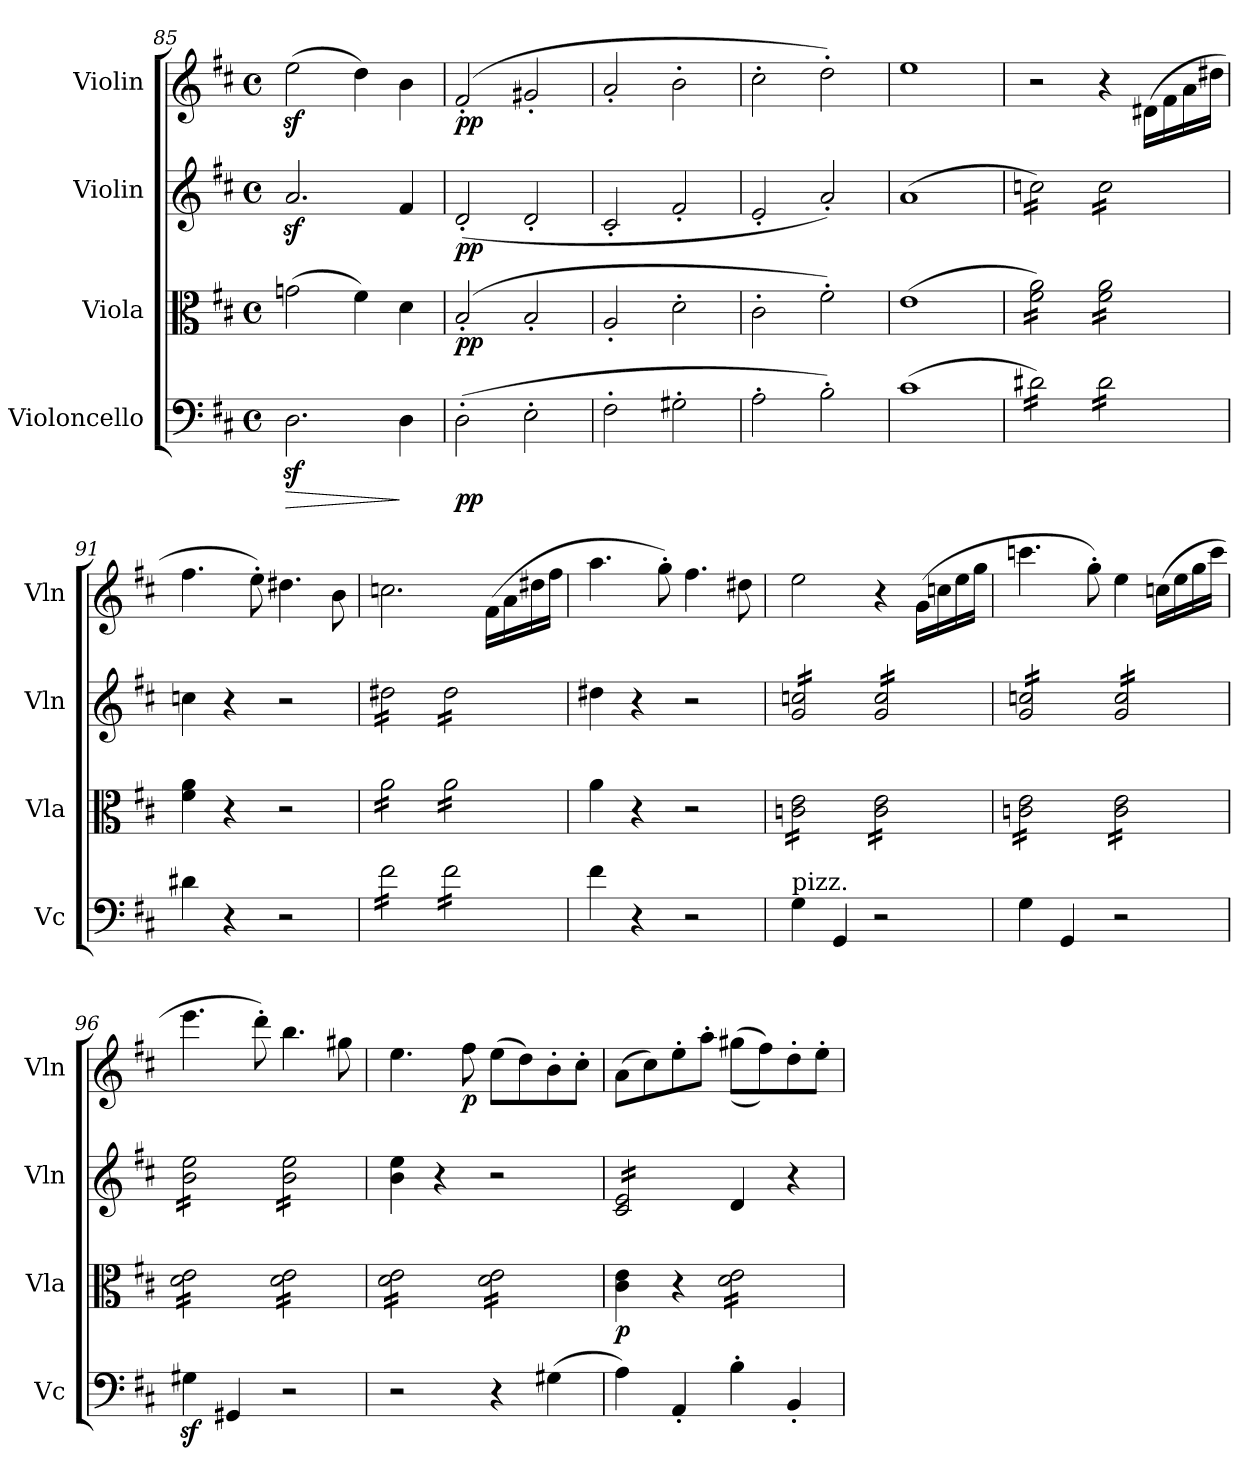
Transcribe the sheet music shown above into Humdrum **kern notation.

**kern	**dynam	**kern	**dynam	**kern	**dynam	**kern	**dynam
*part4	*part4	*part3	*part3	*part2	*part2	*part1	*part1
*staff4	*staff4	*staff3	*staff3	*staff2	*staff2	*staff1	*staff1
*I"Violoncello	*	*I"Viola	*	*I"Violin	*	*I"Violin	*
*I'Vc	*	*I'Vla	*	*I'Vln	*	*I'Vln	*
!!LO:LB:g=z
*clefF4	*	*clefC3	*	*clefG2	*	*clefG2	*
*k[f#c#]	*	*k[f#c#]	*	*k[f#c#]	*	*k[f#c#]	*
*M4/4	*	*M4/4	*	*M4/4	*	*M4/4	*
*met(c)	*	*met(c)	*	*met(c)	*	*met(c)	*
=85	=85	=85	=85	=85	=85	=85	=85
!	!LO:HP:b	!	!	!	!	!	!
2.Dz>\	>	(>2gn\	.	2.az>/	.	(>2eez>\	.
.	.	4f#\)	.	.	.	4dd\)	.
4D\	]	4d\	.	4f#/	.	4b\	.
=86	=86	=86	=86	=86	=86	=86	=86
!	!LO:DY:b	!	!LO:DY:b	!	!LO:DY:b	!	!LO:DY:b
(>2D'\	pp	(>2B'/	pp	(2d'/	pp	(>2f#'/	pp
2E'\	.	2B'/	.	2d'/	.	2g#X'/	.
=87	=87	=87	=87	=87	=87	=87	=87
2F#'\	.	2A'/	.	2c#'/	.	2a'/	.
2G#X'\	.	2d'\	.	2f#'/	.	2b'\	.
=88	=88	=88	=88	=88	=88	=88	=88
2A'\	.	2c#'\	.	2e'/	.	2cc#'\	.
2B'\)	.	2f#'\)	.	2a'/)	.	2dd'\)	.
=89	=89	=89	=89	=89	=89	=89	=89
(>1c#	.	(>1e	.	(>1a	.	1ee	.
=90	=90	=90	=90	=90	=90	=90	=90
*tremolo	*	*	*	*	*	*	*
*	*	*tremolo	*	*	*	*	*
*	*	*	*	*tremolo	*	*	*
16d#X\)LL	.	16f#\ 16a\)LL	.	16ccn\)LL	.	2r	.
16d#X\)	.	16f#\ 16a\)	.	16ccn\)	.	.	.
16d#X\)	.	16f#\ 16a\)	.	16ccn\)	.	.	.
16d#X\)	.	16f#\ 16a\)	.	16ccn\)	.	.	.
16d#X\)	.	16f#\ 16a\)	.	16ccn\)	.	.	.
16d#X\)	.	16f#\ 16a\)	.	16ccn\)	.	.	.
16d#X\)	.	16f#\ 16a\)	.	16ccn\)	.	.	.
16d#X\)JJ	.	16f#\ 16a\)JJ	.	16ccn\)JJ	.	.	.
16d#\LL	.	16f#\ 16a\LL	.	16cc\LL	.	4r	.
16d#\	.	16f#\ 16a\	.	16cc\	.	.	.
16d#\	.	16f#\ 16a\	.	16cc\	.	.	.
16d#\	.	16f#\ 16a\	.	16cc\	.	.	.
16d#\	.	16f#\ 16a\	.	16cc\	.	(>16d#X\LL	.
16d#\	.	16f#\ 16a\	.	16cc\	.	16f#\	.
16d#\	.	16f#\ 16a\	.	16cc\	.	16a\	.
16d#\JJ	.	16f#\ 16a\JJ	.	16cc\JJ	.	16dd#X\JJ	.
*	*	*	*	*Xtremolo	*	*	*
*	*	*Xtremolo	*	*	*	*	*
*Xtremolo	*	*	*	*	*	*	*
=91	=91	=91	=91	=91	=91	=91	=91
4d#X\	.	4f#\ 4a\	.	4ccn\	.	4.ff#\	.
4r	.	4r	.	4r	.	.	.
.	.	.	.	.	.	8ee'\)	.
2r	.	2r	.	2r	.	4.dd#X\	.
.	.	.	.	.	.	8b\	.
=92	=92	=92	=92	=92	=92	=92	=92
*tremolo	*	*	*	*	*	*	*
*	*	*tremolo	*	*	*	*	*
*	*	*	*	*tremolo	*	*	*
16f#\LL	.	16a\LL	.	16dd#X\LL	.	2.ccn\	.
16f#\	.	16a\	.	16dd#X\	.	.	.
16f#\	.	16a\	.	16dd#X\	.	.	.
16f#\	.	16a\	.	16dd#X\	.	.	.
16f#\	.	16a\	.	16dd#X\	.	.	.
16f#\	.	16a\	.	16dd#X\	.	.	.
16f#\	.	16a\	.	16dd#X\	.	.	.
16f#\JJ	.	16a\JJ	.	16dd#X\JJ	.	.	.
16f#\LL	.	16a\LL	.	16dd#\LL	.	.	.
16f#\	.	16a\	.	16dd#\	.	.	.
16f#\	.	16a\	.	16dd#\	.	.	.
16f#\	.	16a\	.	16dd#\	.	.	.
16f#\	.	16a\	.	16dd#\	.	(>16f#\LL	.
16f#\	.	16a\	.	16dd#\	.	16a\	.
16f#\	.	16a\	.	16dd#\	.	16dd#X\	.
16f#\JJ	.	16a\JJ	.	16dd#\JJ	.	16ff#\JJ	.
*	*	*	*	*Xtremolo	*	*	*
*	*	*Xtremolo	*	*	*	*	*
*Xtremolo	*	*	*	*	*	*	*
=93	=93	=93	=93	=93	=93	=93	=93
4f#\	.	4a\	.	4dd#X\	.	4.aa\	.
4r	.	4r	.	4r	.	.	.
.	.	.	.	.	.	8gg'\)	.
2r	.	2r	.	2r	.	4.ff#\	.
.	.	.	.	.	.	8dd#X\	.
=94	=94	=94	=94	=94	=94	=94	=94
!LO:TX:a:t=pizz.	!	!	!	!	!	!	!
*	*	*tremolo	*	*	*	*	*
*	*	*	*	*tremolo	*	*	*
4G\	.	16cn\ 16e\LL	.	16g/ 16ccn/LL	.	2ee\	.
.	.	16cn\ 16e\	.	16g/ 16ccn/	.	.	.
.	.	16cn\ 16e\	.	16g/ 16ccn/	.	.	.
.	.	16cn\ 16e\	.	16g/ 16ccn/	.	.	.
4GG/	.	16cn\ 16e\	.	16g/ 16ccn/	.	.	.
.	.	16cn\ 16e\	.	16g/ 16ccn/	.	.	.
.	.	16cn\ 16e\	.	16g/ 16ccn/	.	.	.
.	.	16cn\ 16e\JJ	.	16g/ 16ccn/JJ	.	.	.
2r	.	16c\ 16e\LL	.	16g/ 16cc/LL	.	4r	.
.	.	16c\ 16e\	.	16g/ 16cc/	.	.	.
.	.	16c\ 16e\	.	16g/ 16cc/	.	.	.
.	.	16c\ 16e\	.	16g/ 16cc/	.	.	.
.	.	16c\ 16e\	.	16g/ 16cc/	.	(>16g\LL	.
.	.	16c\ 16e\	.	16g/ 16cc/	.	16ccn\	.
.	.	16c\ 16e\	.	16g/ 16cc/	.	16ee\	.
.	.	16c\ 16e\JJ	.	16g/ 16cc/JJ	.	16gg\JJ	.
=95	=95	=95	=95	=95	=95	=95	=95
4G\	.	16cn\ 16e\LL	.	16g/ 16ccn/LL	.	4.cccn\	.
.	.	16cn\ 16e\	.	16g/ 16ccn/	.	.	.
.	.	16cn\ 16e\	.	16g/ 16ccn/	.	.	.
.	.	16cn\ 16e\	.	16g/ 16ccn/	.	.	.
4GG/	.	16cn\ 16e\	.	16g/ 16ccn/	.	.	.
.	.	16cn\ 16e\	.	16g/ 16ccn/	.	.	.
.	.	16cn\ 16e\	.	16g/ 16ccn/	.	8gg'\)	.
.	.	16cn\ 16e\JJ	.	16g/ 16ccn/JJ	.	.	.
2r	.	16c\ 16e\LL	.	16g/ 16cc/LL	.	4ee\	.
.	.	16c\ 16e\	.	16g/ 16cc/	.	.	.
.	.	16c\ 16e\	.	16g/ 16cc/	.	.	.
.	.	16c\ 16e\	.	16g/ 16cc/	.	.	.
.	.	16c\ 16e\	.	16g/ 16cc/	.	(>16ccn\LL	.
.	.	16c\ 16e\	.	16g/ 16cc/	.	16ee\	.
.	.	16c\ 16e\	.	16g/ 16cc/	.	16gg\	.
.	.	16c\ 16e\JJ	.	16g/ 16cc/JJ	.	16ccc\JJ	.
!!LO:LB:g=z
=96	=96	=96	=96	=96	=96	=96	=96
4G#Xz<\	.	16d\ 16e\LL	.	16b\ 16ee\LL	.	4.eee\	.
.	.	16d\ 16e\	.	16b\ 16ee\	.	.	.
.	.	16d\ 16e\	.	16b\ 16ee\	.	.	.
.	.	16d\ 16e\	.	16b\ 16ee\	.	.	.
4GG#X/	.	16d\ 16e\	.	16b\ 16ee\	.	.	.
.	.	16d\ 16e\	.	16b\ 16ee\	.	.	.
.	.	16d\ 16e\	.	16b\ 16ee\	.	8ddd'\)	.
.	.	16d\ 16e\JJ	.	16b\ 16ee\JJ	.	.	.
2r	.	16d\ 16e\LL	.	16b\ 16ee\LL	.	4.bb\	.
.	.	16d\ 16e\	.	16b\ 16ee\	.	.	.
.	.	16d\ 16e\	.	16b\ 16ee\	.	.	.
.	.	16d\ 16e\	.	16b\ 16ee\	.	.	.
.	.	16d\ 16e\	.	16b\ 16ee\	.	.	.
.	.	16d\ 16e\	.	16b\ 16ee\	.	.	.
.	.	16d\ 16e\	.	16b\ 16ee\	.	8gg#X\	.
.	.	16d\ 16e\JJ	.	16b\ 16ee\JJ	.	.	.
*	*	*	*	*Xtremolo	*	*	*
=97	=97	=97	=97	=97	=97	=97	=97
2r	.	16d\ 16e\LL	.	4b\ 4ee\	.	4.ee\	.
.	.	16d\ 16e\	.	.	.	.	.
.	.	16d\ 16e\	.	.	.	.	.
.	.	16d\ 16e\	.	.	.	.	.
.	.	16d\ 16e\	.	4r	.	.	.
.	.	16d\ 16e\	.	.	.	.	.
!	!	!	!	!	!	!	!LO:DY:b
.	.	16d\ 16e\	.	.	.	8ff#\	p
.	.	16d\ 16e\JJ	.	.	.	.	.
4r	.	16d\ 16e\LL	.	2r	.	(>8ee\L	.
.	.	16d\ 16e\	.	.	.	.	.
.	.	16d\ 16e\	.	.	.	8dd\)	.
.	.	16d\ 16e\	.	.	.	.	.
(>4G#X\	.	16d\ 16e\	.	.	.	8b'\	.
.	.	16d\ 16e\	.	.	.	.	.
.	.	16d\ 16e\	.	.	.	8cc#'\J	.
.	.	16d\ 16e\JJ	.	.	.	.	.
*	*	*Xtremolo	*	*	*	*	*
=98	=98	=98	=98	=98	=98	=98	=98
!	!	!	!LO:DY:b	!	!	!	!
*	*	*	*	*tremolo	*	*	*
4A\)	.	4c#\ 4e\	p	16c#/ 16e/LL	.	(>8a\L	.
.	.	.	.	16c#/ 16e/	.	.	.
.	.	.	.	16c#/ 16e/	.	8cc#\)	.
.	.	.	.	16c#/ 16e/	.	.	.
4AA'/	.	4r	.	16c#/ 16e/	.	8ee'\	.
.	.	.	.	16c#/ 16e/	.	.	.
.	.	.	.	16c#/ 16e/	.	8aa'\J	.
.	.	.	.	16c#/ 16e/JJ	.	.	.
*	*	*	*	*Xtremolo	*	*	*
*	*	*tremolo	*	*	*	*	*
4B'\	.	16d\ 16e\LL	.	4d/	.	(>(>8gg#X\L	.
.	.	16d\ 16e\	.	.	.	.	.
.	.	16d\ 16e\	.	.	.	8ff#\))	.
.	.	16d\ 16e\	.	.	.	.	.
4BB'/	.	16d\ 16e\	.	4r	.	8dd'\	.
.	.	16d\ 16e\	.	.	.	.	.
.	.	16d\ 16e\	.	.	.	8ee'\J	.
.	.	16d\ 16e\JJ	.	.	.	.	.
*	*	*Xtremolo	*	*	*	*	*
=	=	=	=	=	=	=	=
*-	*-	*-	*-	*-	*-	*-	*-
